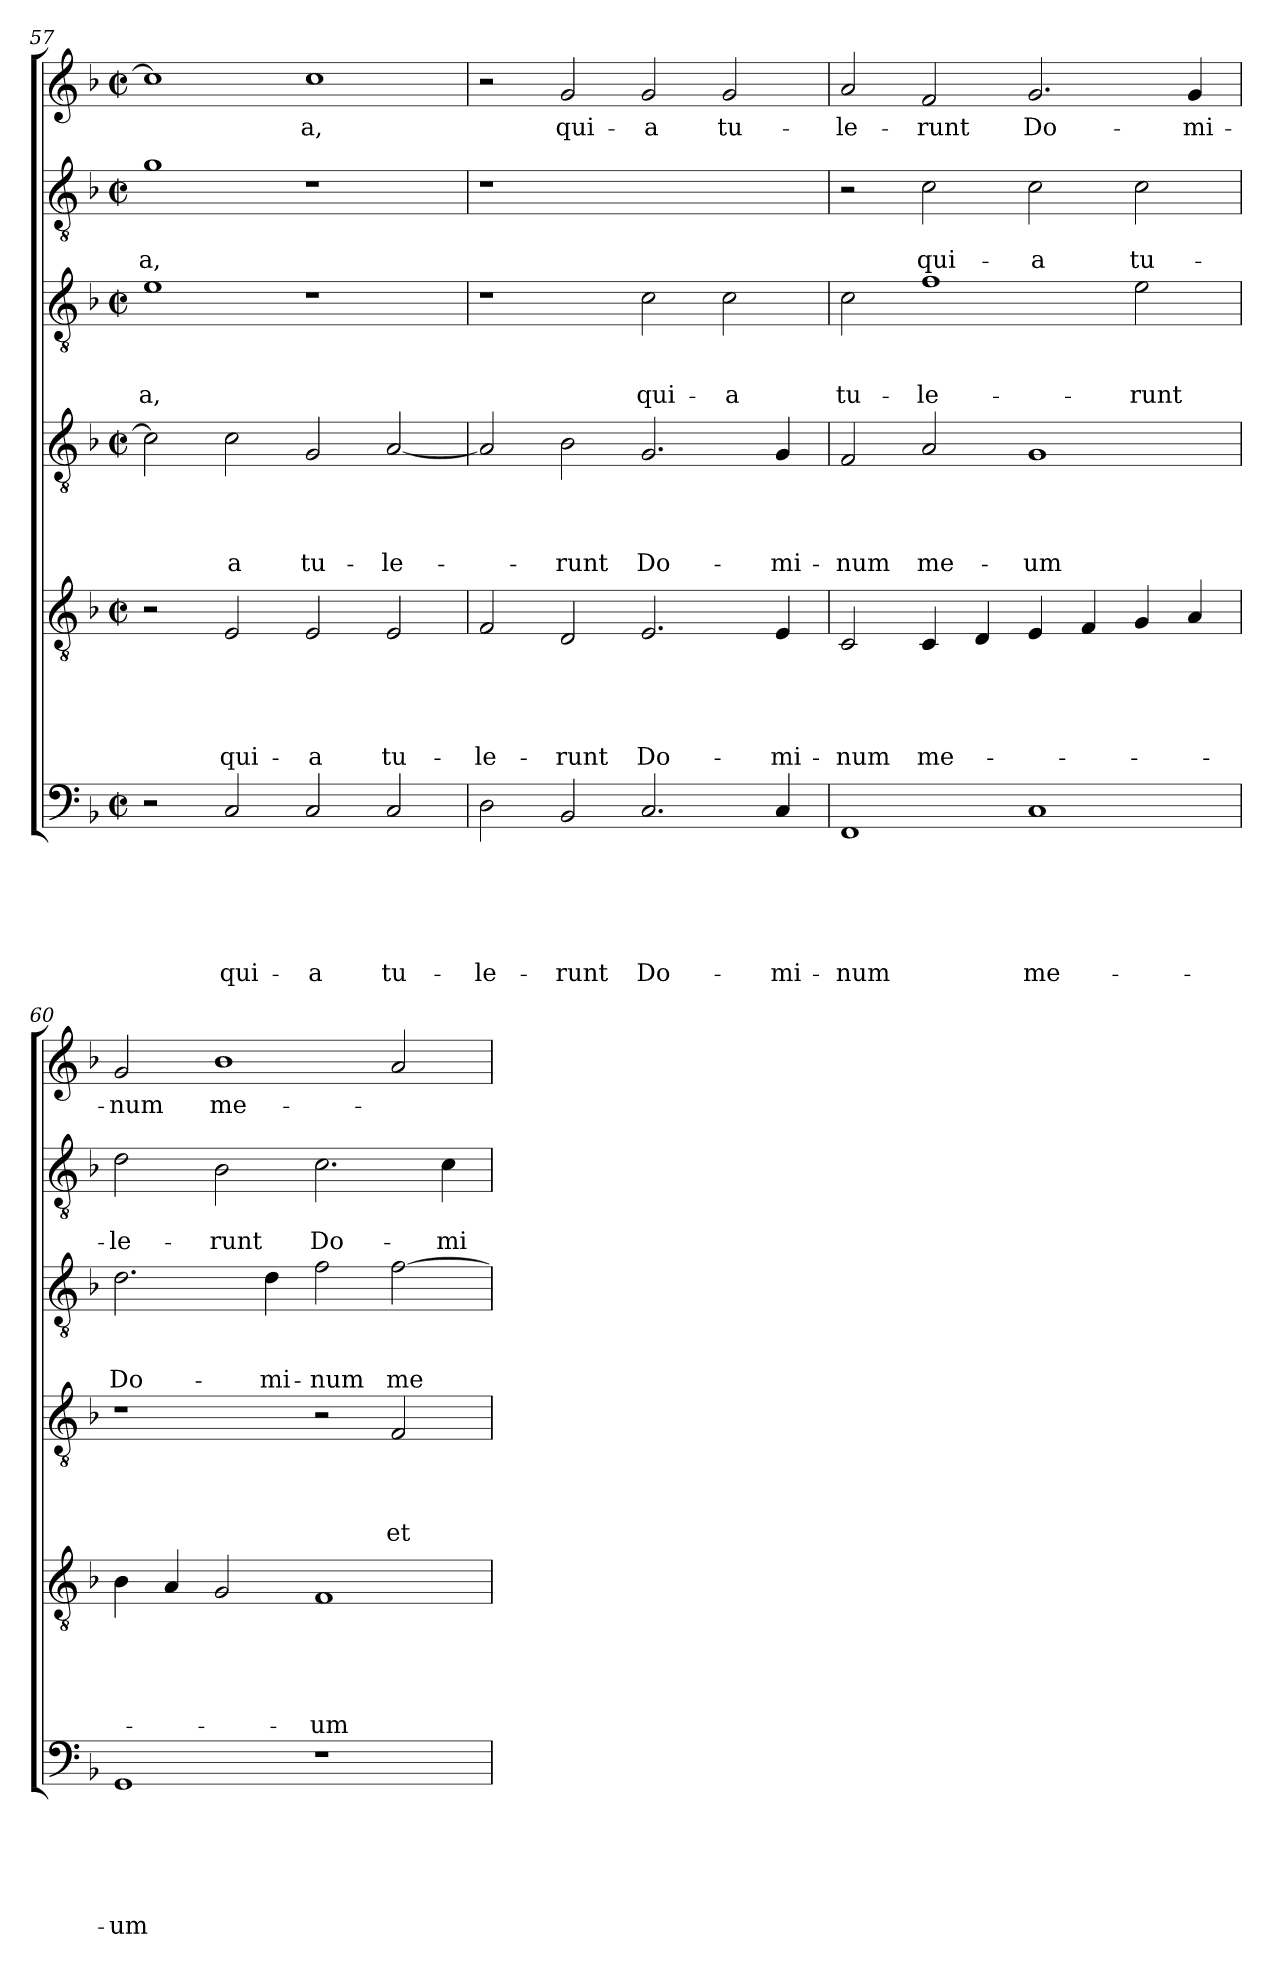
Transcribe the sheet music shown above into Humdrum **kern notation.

**kern	**text	**text	**text	**text	**text	**text	**kern	**text	**text	**text	**text	**text	**kern	**text	**text	**text	**text	**kern	**text	**text	**text	**kern	**text	**text	**kern	**text
*part6	*part6	*part6	*part6	*part6	*part6	*part6	*part5	*part5	*part5	*part5	*part5	*part5	*part4	*part4	*part4	*part4	*part4	*part3	*part3	*part3	*part3	*part2	*part2	*part2	*part1	*part1
*staff6	*staff6	*staff6	*staff6	*staff6	*staff6	*staff6	*staff5	*staff5	*staff5	*staff5	*staff5	*staff5	*staff4	*staff4	*staff4	*staff4	*staff4	*staff3	*staff3	*staff3	*staff3	*staff2	*staff2	*staff2	*staff1	*staff1
*clefF4	*	*	*	*	*	*	*clefGv2	*	*	*	*	*	*clefGv2	*	*	*	*	*clefGv2	*	*	*	*clefGv2	*	*	*clefG2	*
*k[b-]	*	*	*	*	*	*	*k[b-]	*	*	*	*	*	*k[b-]	*	*	*	*	*k[b-]	*	*	*	*k[b-]	*	*	*k[b-]	*
*F:	*	*	*	*	*	*	*F:	*	*	*	*	*	*F:	*	*	*	*	*F:	*	*	*	*F:	*	*	*F:	*
*M2/2	*	*	*	*	*	*	*M2/2	*	*	*	*	*	*M2/2	*	*	*	*	*M2/2	*	*	*	*M2/2	*	*	*M2/2	*
*met(c|)	*	*	*	*	*	*	*met(c|)	*	*	*	*	*	*met(c|)	*	*	*	*	*met(c|)	*	*	*	*met(c|)	*	*	*met(c|)	*
=57	=57	=57	=57	=57	=57	=57	=57	=57	=57	=57	=57	=57	=57	=57	=57	=57	=57	=57	=57	=57	=57	=57	=57	=57	=57	=57
!	!	!	!	!	!	!	!	!	!	!	!	!	!	!	!	!	!	!	!	!	!LO:LY:b	!	!	!LO:LY:b	!	!
2r	.	.	.	.	.	.	2r	.	.	.	.	.	2c\]	.	.	.	.	1e	.	.	-a,	1g	.	-a,	1cc]	.
!	!	!	!	!	!	!LO:LY:b	!	!	!	!	!	!LO:LY:b	!	!	!	!	!LO:LY:b	!	!	!	!	!	!	!	!	!
2C/	.	.	.	.	.	qui-	2E/	.	.	.	.	qui-	2c\	.	.	.	-a	.	.	.	.	.	.	.	.	.
!	!	!	!	!	!	!LO:LY:b	!	!	!	!	!	!LO:LY:b	!	!	!	!	!LO:LY:b	!	!	!	!	!	!	!	!	!LO:LY:b
2C/	.	.	.	.	.	-a	2E/	.	.	.	.	-a	2G/	.	.	.	tu-	1r	.	.	.	1r	.	.	1cc	-a,
!	!	!	!	!	!	!LO:LY:b	!	!	!	!	!	!LO:LY:b	!	!	!	!	!LO:LY:b	!	!	!	!	!	!	!	!	!
2C/	.	.	.	.	.	tu-	2E/	.	.	.	.	tu-	[2A/	.	.	.	-le-	.	.	.	.	.	.	.	.	.
=58	=58	=58	=58	=58	=58	=58	=58	=58	=58	=58	=58	=58	=58	=58	=58	=58	=58	=58	=58	=58	=58	=58	=58	=58	=58	=58
!	!	!	!	!	!	!LO:LY:b	!	!	!	!	!	!LO:LY:b	!	!	!	!	!	!	!	!	!	!	!	!	!	!
2D\	.	.	.	.	.	-le-	2F/	.	.	.	.	-le-	2A/]	.	.	.	.	1r	.	.	.	1r	.	.	2r	.
!	!	!	!	!	!	!LO:LY:b	!	!	!	!	!	!LO:LY:b	!	!	!	!	!LO:LY:b	!	!	!	!	!	!	!	!	!LO:LY:b
2BB-/	.	.	.	.	.	-runt	2D/	.	.	.	.	-runt	2B-\	.	.	.	-runt	.	.	.	.	.	.	.	2g/	qui-
!	!	!	!	!	!	!LO:LY:b	!	!	!	!	!	!LO:LY:b	!	!	!	!	!LO:LY:b	!	!	!	!LO:LY:b	!	!	!	!	!LO:LY:b
2.C/	.	.	.	.	.	Do-	2.E/	.	.	.	.	Do-	2.G/	.	.	.	Do-	2c\	.	.	qui-	1ryy	.	.	2g/	-a
!	!	!	!	!	!	!	!	!	!	!	!	!	!	!	!	!	!	!	!	!	!LO:LY:b	!	!	!	!	!LO:LY:b
.	.	.	.	.	.	.	.	.	.	.	.	.	.	.	.	.	.	2c\	.	.	-a	.	.	.	2g/	tu-
!	!	!	!	!	!	!LO:LY:b	!	!	!	!	!	!LO:LY:b	!	!	!	!	!LO:LY:b	!	!	!	!	!	!	!	!	!
4C/	.	.	.	.	.	-mi-	4E/	.	.	.	.	-mi-	4G/	.	.	.	-mi-	.	.	.	.	.	.	.	.	.
=59	=59	=59	=59	=59	=59	=59	=59	=59	=59	=59	=59	=59	=59	=59	=59	=59	=59	=59	=59	=59	=59	=59	=59	=59	=59	=59
!	!	!	!	!	!	!LO:LY:b	!	!	!	!	!	!LO:LY:b	!	!	!	!	!LO:LY:b	!	!	!	!LO:LY:b	!	!	!	!	!LO:LY:b
1FF	.	.	.	.	.	-num	2C/	.	.	.	.	-num	2F/	.	.	.	-num	2c\	.	.	tu-	2r	.	.	2a/	-le-
!	!	!	!	!	!	!	!	!	!	!	!	!LO:LY:b	!	!	!	!	!LO:LY:b	!	!	!	!LO:LY:b	!	!	!LO:LY:b	!	!LO:LY:b
.	.	.	.	.	.	.	4C/	.	.	.	.	me-	2A/	.	.	.	me-	1f	.	.	-le-	2c\	.	qui-	2f/	-runt
.	.	.	.	.	.	.	4D/	.	.	.	.	.	.	.	.	.	.	.	.	.	.	.	.	.	.	.
!	!	!	!	!	!	!LO:LY:b	!	!	!	!	!	!	!	!	!	!	!LO:LY:b	!	!	!	!	!	!	!LO:LY:b	!	!LO:LY:b
1C	.	.	.	.	.	me-	4E/	.	.	.	.	.	1G	.	.	.	-um	.	.	.	.	2c\	.	-a	2.g/	Do-
.	.	.	.	.	.	.	4F/	.	.	.	.	.	.	.	.	.	.	.	.	.	.	.	.	.	.	.
!	!	!	!	!	!	!	!	!	!	!	!	!	!	!	!	!	!	!	!	!	!LO:LY:b	!	!	!LO:LY:b	!	!
.	.	.	.	.	.	.	4G/	.	.	.	.	.	.	.	.	.	.	2e\	.	.	-runt	2c\	.	tu-	.	.
!	!	!	!	!	!	!	!	!	!	!	!	!	!	!	!	!	!	!	!	!	!	!	!	!	!	!LO:LY:b
.	.	.	.	.	.	.	4A/	.	.	.	.	.	.	.	.	.	.	.	.	.	.	.	.	.	4g/	-mi-
=60	=60	=60	=60	=60	=60	=60	=60	=60	=60	=60	=60	=60	=60	=60	=60	=60	=60	=60	=60	=60	=60	=60	=60	=60	=60	=60
!	!	!	!	!	!	!LO:LY:b	!	!	!	!	!	!	!	!	!	!	!	!	!	!	!LO:LY:b	!	!	!LO:LY:b	!	!LO:LY:b
1GG	.	.	.	.	.	-um	4B-\	.	.	.	.	.	1r	.	.	.	.	2.d\	.	.	Do-	2d\	.	-le-	2g/	-num
.	.	.	.	.	.	.	4A/	.	.	.	.	.	.	.	.	.	.	.	.	.	.	.	.	.	.	.
!	!	!	!	!	!	!	!	!	!	!	!	!	!	!	!	!	!	!	!	!	!	!	!	!LO:LY:b	!	!LO:LY:b
.	.	.	.	.	.	.	2G/	.	.	.	.	.	.	.	.	.	.	.	.	.	.	2B-\	.	-runt	1b-	me-
!	!	!	!	!	!	!	!	!	!	!	!	!	!	!	!	!	!	!	!	!	!LO:LY:b	!	!	!	!	!
.	.	.	.	.	.	.	.	.	.	.	.	.	.	.	.	.	.	4d\	.	.	-mi-	.	.	.	.	.
!	!	!	!	!	!	!	!	!	!	!	!	!LO:LY:b	!	!	!	!	!	!	!	!	!LO:LY:b	!	!	!LO:LY:b	!	!
1r	.	.	.	.	.	.	1F	.	.	.	.	-um	2r	.	.	.	.	2f\	.	.	-num	2.c\	.	Do-	.	.
!	!	!	!	!	!	!	!	!	!	!	!	!	!	!	!	!	!LO:LY:b	!	!	!	!LO:LY:b	!	!	!	!	!
.	.	.	.	.	.	.	.	.	.	.	.	.	2F/	.	.	.	et	[2f\	.	.	me-	.	.	.	2a/	.
!	!	!	!	!	!	!	!	!	!	!	!	!	!	!	!	!	!	!	!	!	!	!	!	!LO:LY:b	!	!
.	.	.	.	.	.	.	.	.	.	.	.	.	.	.	.	.	.	.	.	.	.	4c\	.	-mi-	.	.
=	=	=	=	=	=	=	=	=	=	=	=	=	=	=	=	=	=	=	=	=	=	=	=	=	=	=
*-	*-	*-	*-	*-	*-	*-	*-	*-	*-	*-	*-	*-	*-	*-	*-	*-	*-	*-	*-	*-	*-	*-	*-	*-	*-	*-
